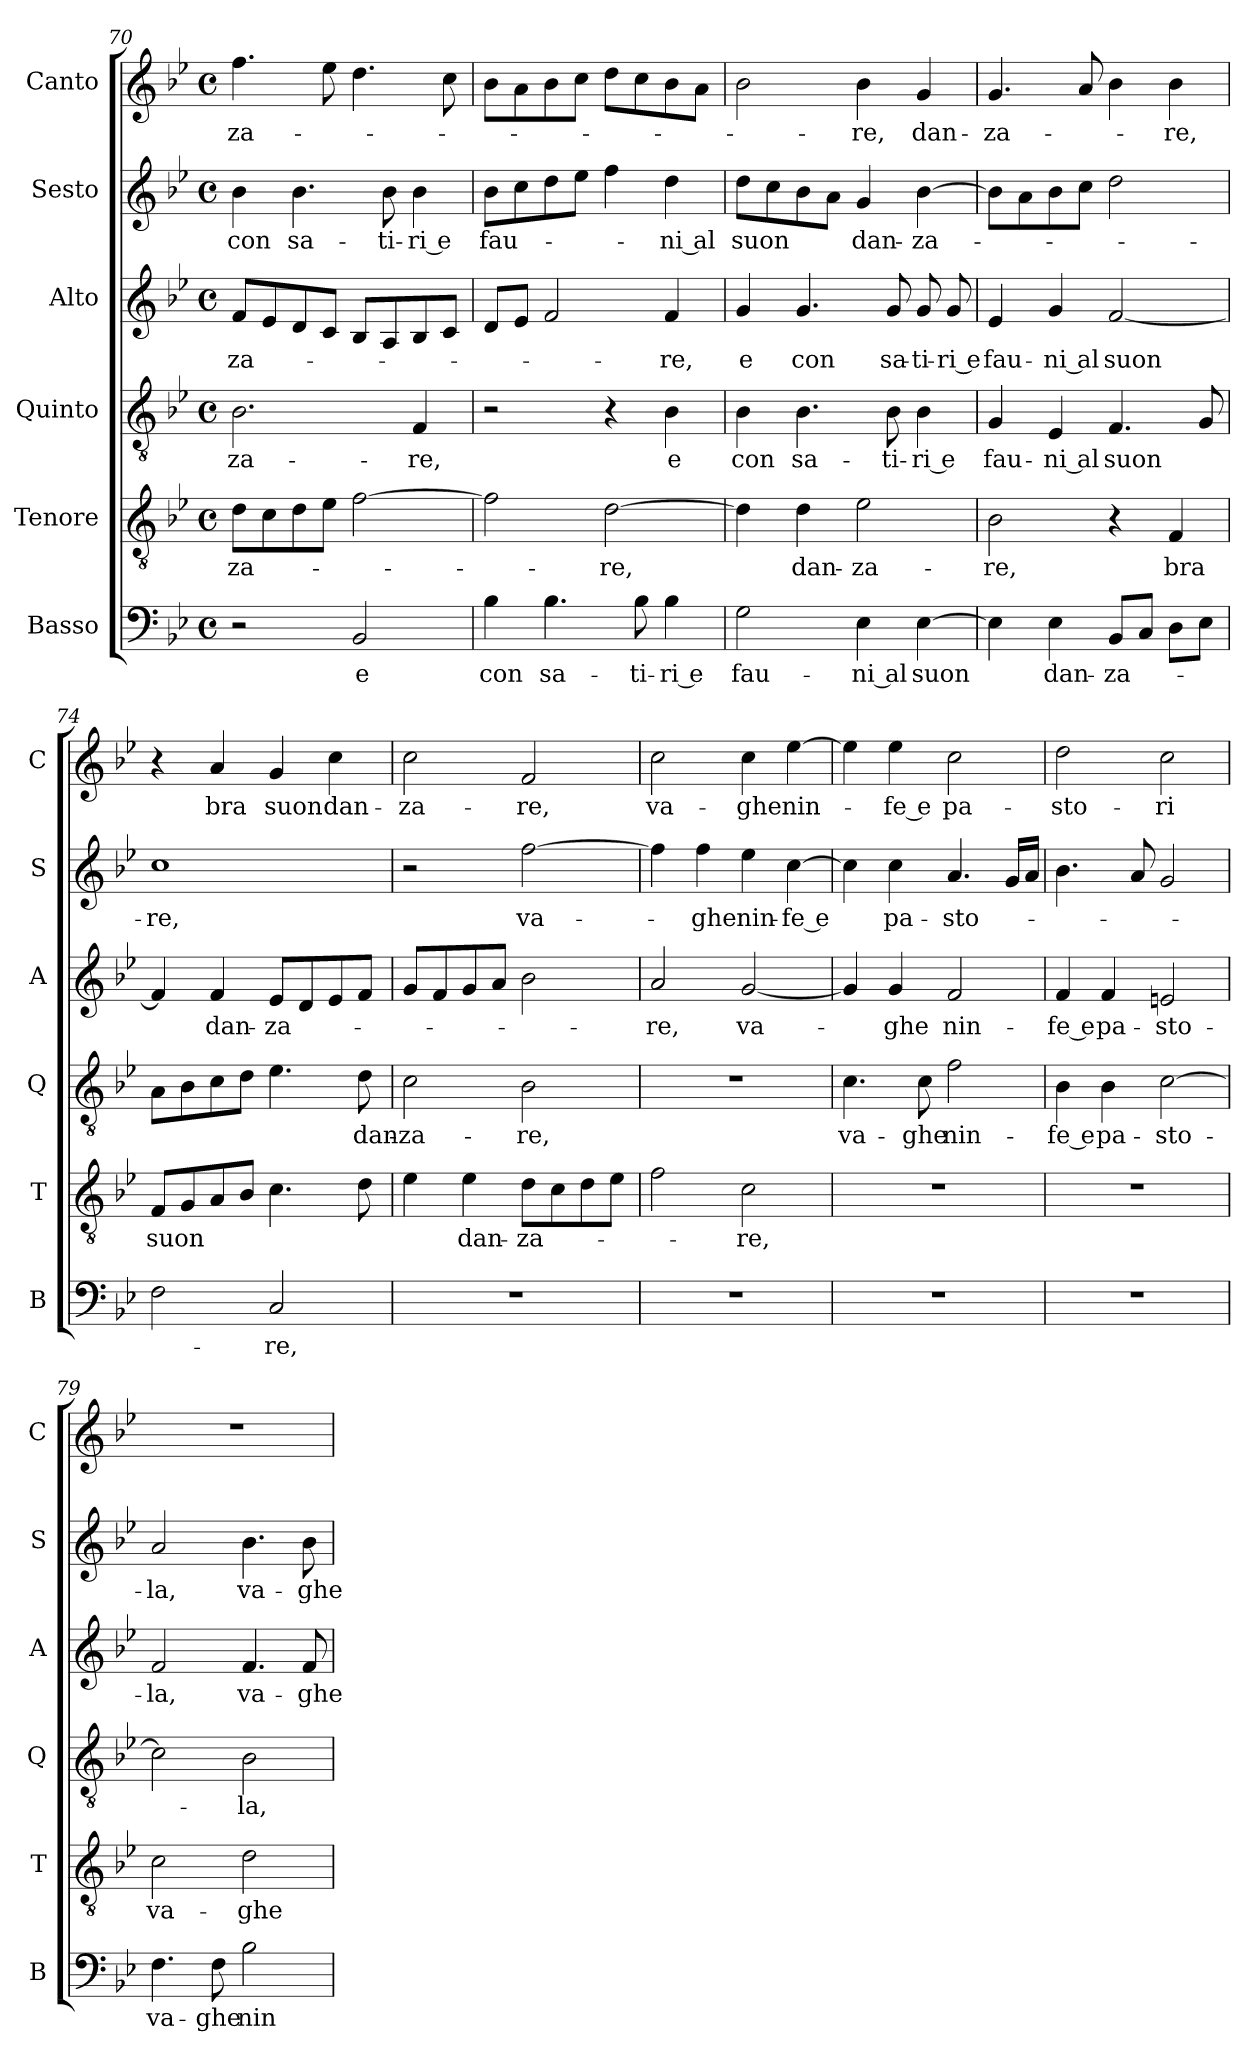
**kern	**text	**kern	**text	**kern	**text	**kern	**text	**kern	**text	**kern	**text
*part6	*part6	*part5	*part5	*part4	*part4	*part3	*part3	*part2	*part2	*part1	*part1
*staff6	*staff6	*staff5	*staff5	*staff4	*staff4	*staff3	*staff3	*staff2	*staff2	*staff1	*staff1
*I"Basso	*	*I"Tenore	*	*I"Quinto	*	*I"Alto	*	*I"Sesto	*	*I"Canto	*
*I'B	*	*I'T	*	*I'Q	*	*I'A	*	*I'S	*	*I'C	*
*clefF4	*	*clefGv2	*	*clefGv2	*	*clefG2	*	*clefG2	*	*clefG2	*
*k[b-e-]	*	*k[b-e-]	*	*k[b-e-]	*	*k[b-e-]	*	*k[b-e-]	*	*k[b-e-]	*
*B-:	*	*B-:	*	*B-:	*	*B-:	*	*B-:	*	*B-:	*
*M4/4	*	*M4/4	*	*M4/4	*	*M4/4	*	*M4/4	*	*M4/4	*
*met(c)	*	*met(c)	*	*met(c)	*	*met(c)	*	*met(c)	*	*met(c)	*
=70	=70	=70	=70	=70	=70	=70	=70	=70	=70	=70	=70
!	!	!	!LO:LY:b	!	!LO:LY:b	!	!LO:LY:b	!	!LO:LY:b	!	!LO:LY:b
2r	.	8d\L	-za-	2.B-\	-za-	8f/L	-za-	4b-\	con	4.ff\	-za-
.	.	8c\	.	.	.	8e-/	.	.	.	.	.
!	!	!	!	!	!	!	!	!	!LO:LY:b	!	!
.	.	8d\	.	.	.	8d/	.	4.b-\	sa-	.	.
.	.	8e-\J	.	.	.	8c/J	.	.	.	8ee-\	.
!	!LO:LY:b	!	!	!	!	!	!	!	!	!	!
2BB-/	e	[2f\	.	.	.	8B-/L	.	.	.	4.dd\	.
!	!	!	!	!	!	!	!	!	!LO:LY:b	!	!
.	.	.	.	.	.	8A/	.	8b-\	-ti-	.	.
!	!	!	!	!	!LO:LY:b	!	!	!	!LO:LY:b	!	!
.	.	.	.	4F/	-re,	8B-/	.	4b-\	-ri e	.	.
.	.	.	.	.	.	8c/J	.	.	.	8cc\	.
!!LO:PB:g=z
=71	=71	=71	=71	=71	=71	=71	=71	=71	=71	=71	=71
!	!LO:LY:b	!	!	!	!	!	!	!	!LO:LY:b	!	!
4B-\	con	2f\]	.	2r	.	8d/L	.	8b-\L	fau-	8b-\L	.
.	.	.	.	.	.	8e-/J	.	8cc\	.	8a\	.
!	!LO:LY:b	!	!	!	!	!	!	!	!	!	!
4.B-\	sa-	.	.	.	.	2f/	.	8dd\	.	8b-\	.
.	.	.	.	.	.	.	.	8ee-\J	.	8cc\J	.
!	!	!	!LO:LY:b	!	!	!	!	!	!	!	!
.	.	[2d\	-re,	4r	.	.	.	4ff\	.	8dd\L	.
!	!LO:LY:b	!	!	!	!	!	!	!	!	!	!
8B-\	-ti-	.	.	.	.	.	.	.	.	8cc\	.
!	!LO:LY:b	!	!	!	!LO:LY:b	!	!LO:LY:b	!	!LO:LY:b	!	!
4B-\	-ri e	.	.	4B-\	e	4f/	-re,	4dd\	-ni al	8b-\	.
.	.	.	.	.	.	.	.	.	.	8a\J	.
=72	=72	=72	=72	=72	=72	=72	=72	=72	=72	=72	=72
!	!LO:LY:b	!	!	!	!LO:LY:b	!	!LO:LY:b	!	!LO:LY:b	!	!
2G\	fau-	4d\]	.	4B-\	con	4g/	e	8dd\L	suon	2b-\	.
.	.	.	.	.	.	.	.	8cc\	.	.	.
!	!	!	!LO:LY:b	!	!LO:LY:b	!	!LO:LY:b	!	!	!	!
.	.	4d\	dan-	4.B-\	sa-	4.g/	con	8b-\	.	.	.
.	.	.	.	.	.	.	.	8a\J	.	.	.
!	!LO:LY:b	!	!LO:LY:b	!	!	!	!	!	!LO:LY:b	!	!LO:LY:b
4E-\	-ni al	2e-\	-za-	.	.	.	.	4g/	dan-	4b-\	-re,
!	!	!	!	!	!LO:LY:b	!	!LO:LY:b	!	!	!	!
.	.	.	.	8B-\	-ti-	8g/	sa-	.	.	.	.
!	!LO:LY:b	!	!	!	!LO:LY:b	!	!LO:LY:b	!	!LO:LY:b	!	!LO:LY:b
[4E-\	suon	.	.	4B-\	-ri e	8g/	-ti-	[4b-\	-za-	4g/	dan-
!	!	!	!	!	!	!	!LO:LY:b	!	!	!	!
.	.	.	.	.	.	8g/	-ri e	.	.	.	.
=73	=73	=73	=73	=73	=73	=73	=73	=73	=73	=73	=73
!	!	!	!LO:LY:b	!	!LO:LY:b	!	!LO:LY:b	!	!	!	!LO:LY:b
4E-\]	.	2B-\	-re,	4G/	fau-	4e-/	fau-	8b-\L]	.	4.g/	-za-
.	.	.	.	.	.	.	.	8a\	.	.	.
!	!LO:LY:b	!	!	!	!LO:LY:b	!	!LO:LY:b	!	!	!	!
4E-\	dan-	.	.	4E-/	-ni al	4g/	-ni al	8b-\	.	.	.
.	.	.	.	.	.	.	.	8cc\J	.	8a/	.
!	!LO:LY:b	!	!	!	!LO:LY:b	!	!LO:LY:b	!	!	!	!
8BB-/L	-za-	4r	.	4.F/	suon	[2f/	suon	2dd\	.	4b-\	.
8C/J	.	.	.	.	.	.	.	.	.	.	.
!	!	!	!LO:LY:b	!	!	!	!	!	!	!	!LO:LY:b
8D\L	.	4F/	bra	.	.	.	.	.	.	4b-\	-re,
8E-\J	.	.	.	8G/	.	.	.	.	.	.	.
=74	=74	=74	=74	=74	=74	=74	=74	=74	=74	=74	=74
!	!	!	!LO:LY:b	!	!	!	!	!	!LO:LY:b	!	!
2F\	.	8F/L	suon	8A\L	.	4f/]	.	1cc	-re,	4r	.
.	.	8G/	.	8B-\	.	.	.	.	.	.	.
!	!	!	!	!	!	!	!LO:LY:b	!	!	!	!LO:LY:b
.	.	8A/	.	8c\	.	4f/	dan-	.	.	4a/	bra
.	.	8B-/J	.	8d\J	.	.	.	.	.	.	.
!	!LO:LY:b	!	!	!	!	!	!LO:LY:b	!	!	!	!LO:LY:b
2C/	-re,	4.c\	.	4.e-\	.	8e-/L	-za-	.	.	4g/	suon
.	.	.	.	.	.	8d/	.	.	.	.	.
!	!	!	!	!	!	!	!	!	!	!	!LO:LY:b
.	.	.	.	.	.	8e-/	.	.	.	4cc\	dan-
!	!	!	!	!	!LO:LY:b	!	!	!	!	!	!
.	.	8d\	.	8d\	dan-	8f/J	.	.	.	.	.
!!LO:LB:g=z
=75	=75	=75	=75	=75	=75	=75	=75	=75	=75	=75	=75
!	!	!	!	!	!LO:LY:b	!	!	!	!	!	!LO:LY:b
1r	.	4e-\	.	2c\	-za-	8g/L	.	2r	.	2cc\	-za-
.	.	.	.	.	.	8f/	.	.	.	.	.
!	!	!	!LO:LY:b	!	!	!	!	!	!	!	!
.	.	4e-\	dan-	.	.	8g/	.	.	.	.	.
.	.	.	.	.	.	8a/J	.	.	.	.	.
!	!	!	!LO:LY:b	!	!LO:LY:b	!	!	!	!LO:LY:b	!	!LO:LY:b
.	.	8d\L	-za-	2B-\	-re,	2b-\	.	[2ff\	va-	2f/	-re,
.	.	8c\	.	.	.	.	.	.	.	.	.
.	.	8d\	.	.	.	.	.	.	.	.	.
.	.	8e-\J	.	.	.	.	.	.	.	.	.
=76	=76	=76	=76	=76	=76	=76	=76	=76	=76	=76	=76
!	!	!	!	!	!	!	!LO:LY:b	!	!	!	!LO:LY:b
1r	.	2f\	.	1r	.	2a/	-re,	4ff\]	.	2cc\	va-
!	!	!	!	!	!	!	!	!	!LO:LY:b	!	!
.	.	.	.	.	.	.	.	4ff\	-ghe	.	.
!	!	!	!LO:LY:b	!	!	!	!LO:LY:b	!	!LO:LY:b	!	!LO:LY:b
.	.	2c\	-re,	.	.	[2g/	va-	4ee-\	nin-	4cc\	-ghe
!	!	!	!	!	!	!	!	!	!LO:LY:b	!	!LO:LY:b
.	.	.	.	.	.	.	.	[4cc\	-fe e	[4ee-\	nin-
=77	=77	=77	=77	=77	=77	=77	=77	=77	=77	=77	=77
!	!	!	!	!	!LO:LY:b	!	!	!	!	!	!
1r	.	1r	.	4.c\	va-	4g/]	.	4cc\]	.	4ee-\]	.
!	!	!	!	!	!	!	!LO:LY:b	!	!LO:LY:b	!	!LO:LY:b
.	.	.	.	.	.	4g/	-ghe	4cc\	pa-	4ee-\	-fe e
!	!	!	!	!	!LO:LY:b	!	!	!	!	!	!
.	.	.	.	8c\	-ghe	.	.	.	.	.	.
!	!	!	!	!	!LO:LY:b	!	!LO:LY:b	!	!LO:LY:b	!	!LO:LY:b
.	.	.	.	2f\	nin-	2f/	nin-	4.a/	-sto-	2cc\	pa-
.	.	.	.	.	.	.	.	16g/LL	.	.	.
.	.	.	.	.	.	.	.	16a/JJ	.	.	.
=78	=78	=78	=78	=78	=78	=78	=78	=78	=78	=78	=78
!	!	!	!	!	!LO:LY:b	!	!LO:LY:b	!	!	!	!LO:LY:b
1r	.	1r	.	4B-\	-fe e	4f/	-fe e	4.b-\	.	2dd\	-sto-
!	!	!	!	!	!LO:LY:b	!	!LO:LY:b	!	!	!	!
.	.	.	.	4B-\	pa-	4f/	pa-	.	.	.	.
.	.	.	.	.	.	.	.	8a/	.	.	.
!	!	!	!	!	!LO:LY:b	!	!LO:LY:b	!	!	!	!LO:LY:b
.	.	.	.	[2c\	-sto-	2en/	-sto-	2g/	.	2cc\	-ri
!!LO:PB:g=z
=79	=79	=79	=79	=79	=79	=79	=79	=79	=79	=79	=79
!	!LO:LY:b	!	!LO:LY:b	!	!	!	!LO:LY:b	!	!LO:LY:b	!	!
4.F\	va-	2c\	va-	2c\]	.	2f/	-la,	2a/	-la,	1r	.
!	!LO:LY:b	!	!	!	!	!	!	!	!	!	!
8F\	-ghe	.	.	.	.	.	.	.	.	.	.
!	!LO:LY:b	!	!LO:LY:b	!	!LO:LY:b	!	!LO:LY:b	!	!LO:LY:b	!	!
2B-\	nin-	2d\	-ghe	2B-\	-la,	4.f/	va-	4.b-\	va-	.	.
!	!	!	!	!	!	!	!LO:LY:b	!	!LO:LY:b	!	!
.	.	.	.	.	.	8f/	-ghe	8b-\	-ghe	.	.
=	=	=	=	=	=	=	=	=	=	=	=
*-	*-	*-	*-	*-	*-	*-	*-	*-	*-	*-	*-
